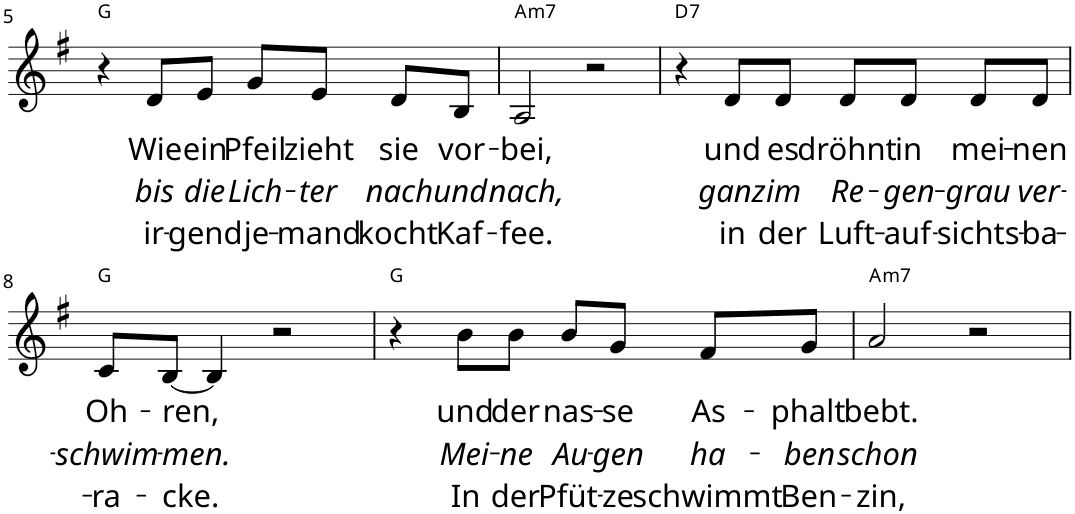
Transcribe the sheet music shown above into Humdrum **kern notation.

**kern	**text	**text	**text	**harte
*part1	*part1	*part1	*part1	*part1
*staff1	*staff1	*staff1	*staff1	*
*I"Piano	*	*	*	*
*I'Pno	*	*	*	*
!!LO:PB:g=z
*clefG2	*	*	*	*
*k[f#]	*	*	*	*
*G:	*	*	*	*
*M4/4	*	*	*	*
=5	=5	=5	=5	=5
4r	.	.	.	G:maj
!	!LO:LY:b	!LO:LY:b	!LO:LY:b	!
8d/L	Wie	bis	ir-	.
!	!LO:LY:b	!LO:LY:b	!LO:LY:b	!
8e/J	ein	die	-gend	.
!	!LO:LY:b	!LO:LY:b	!LO:LY:b	!
8g/L	Pfeil	Lich-	je-	.
!	!LO:LY:b	!LO:LY:b	!LO:LY:b	!
8e/J	zieht	-ter	-mand	.
!	!LO:LY:b	!LO:LY:b	!LO:LY:b	!
8d/L	sie	nach	kocht	.
!	!LO:LY:b	!LO:LY:b	!LO:LY:b	!
8B/J	vor-	und	Kaf-	.
=6	=6	=6	=6	=6
!	!LO:LY:b	!LO:LY:b	!LO:LY:b	!LO:H:kt=m7
2A/	-bei,	nach,	-fee.	A:min7
2r	.	.	.	.
=7	=7	=7	=7	=7
!	!	!	!	!LO:H:kt=7
4r	.	.	.	D:7
!	!LO:LY:b	!LO:LY:b	!LO:LY:b	!
8d/L	und	ganz	in	.
!	!LO:LY:b	!LO:LY:b	!LO:LY:b	!
8d/J	es	im	der	.
!	!LO:LY:b	!LO:LY:b	!LO:LY:b	!
8d/L	dröhnt	Re-	Luft-	.
!	!LO:LY:b	!LO:LY:b	!LO:LY:b	!
8d/J	in	-gen-	-auf-	.
!	!LO:LY:b	!LO:LY:b	!LO:LY:b	!
8d/L	mei-	-grau	-sichts-	.
!	!LO:LY:b	!LO:LY:b	!LO:LY:b	!
8d/J	-nen	ver-	-ba-	.
!!LO:LB:g=z
=8	=8	=8	=8	=8
!	!LO:LY:b	!LO:LY:b	!LO:LY:b	!
8c/L	Oh-	-schwim-	-ra-	G:maj
!	!LO:LY:b	!LO:LY:b	!LO:LY:b	!
[8B/J	-ren,	-men.	-cke.	.
4B/]	.	.	.	.
2r	.	.	.	.
=9	=9	=9	=9	=9
4r	.	.	.	G:maj
!	!LO:LY:b	!LO:LY:b	!LO:LY:b	!
8b\L	und	Mei-	In	.
!	!LO:LY:b	!LO:LY:b	!LO:LY:b	!
8b\J	der	-ne	der	.
!	!LO:LY:b	!LO:LY:b	!LO:LY:b	!
8b/L	nas-	Au-	Pfüt-	.
!	!LO:LY:b	!LO:LY:b	!LO:LY:b	!
8g/J	-se	-gen	-ze	.
!	!LO:LY:b	!LO:LY:b	!LO:LY:b	!
8f#/L	As-	ha-	schwimmt	.
!	!LO:LY:b	!LO:LY:b	!LO:LY:b	!
8g/J	-phalt	-ben	Ben-	.
=10	=10	=10	=10	=10
!	!LO:LY:b	!LO:LY:b	!LO:LY:b	!LO:H:kt=m7
2a/	bebt.	schon	-zin,	A:min7
2r	.	.	.	.
=	=	=	=	=
*-	*-	*-	*-	*-
